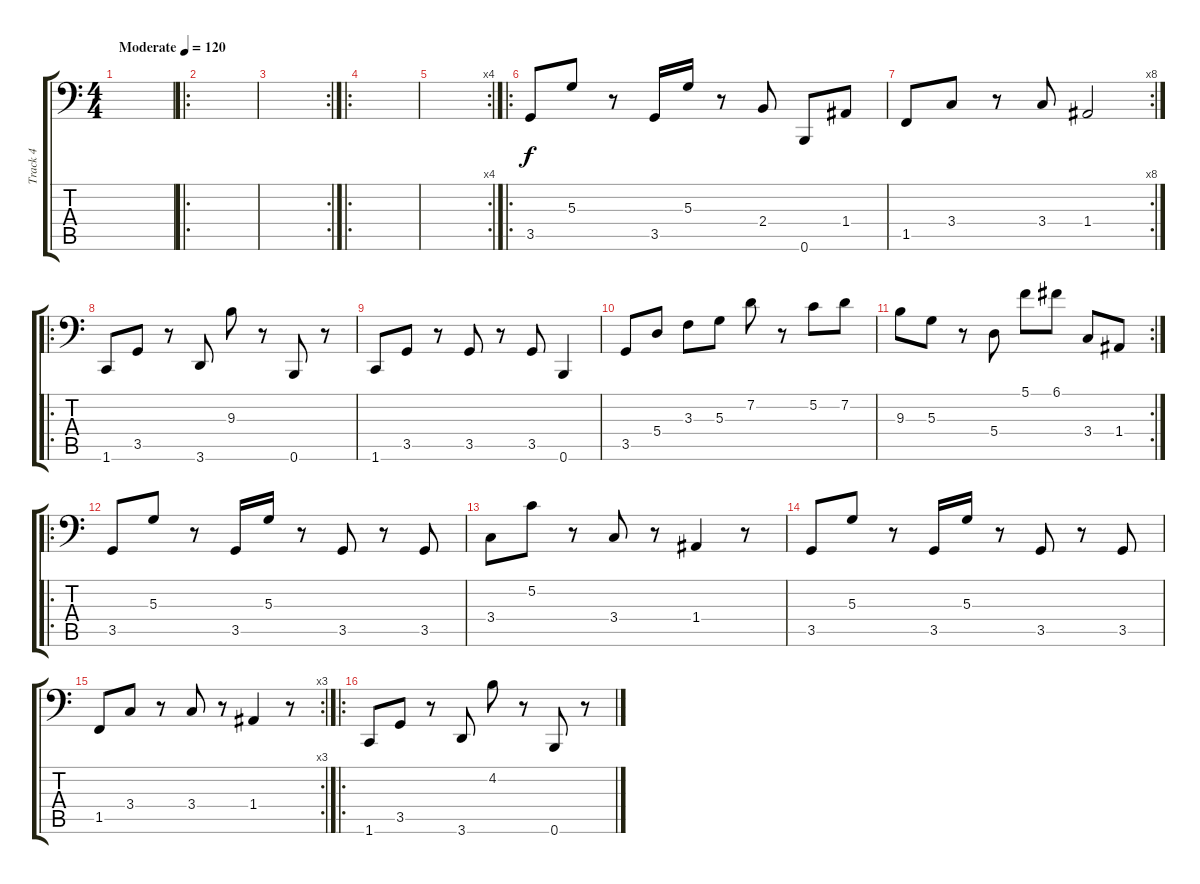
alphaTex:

\track ("Track 4" "Track 4") {instrument slapbass1}
\staff {score tabs}
\tuning (C3 G2 D2 A1 E1 B0) {hide}
\ts (4 4)
\tempo (120 "Moderate")
\clef f4
\ks c
|
\ro
|
\rc 2
|
\ro
|
\rc 4
|
\ro
3.5.8 5.3.8 r.8 3.5.16 5.3.16 r.8 2.4.8 0.6.8 1.4.8 |
\rc 8
1.5.8 3.4.8 r.8 3.4.8 1.4.2 |
\ro
1.6.8 3.5.8 r.8 3.6.8 9.3.8 r.8 0.6.8 r.8 |
1.6.8 3.5.8 r.8 3.5.8 r.8 3.5.8 0.6.4 |
3.5.8 5.4.8 3.3.8 5.3.8 7.2.8 r.8 5.2.8 7.2.8 |
\rc 2
9.3.8 5.3.8 r.8 5.4.8 5.1.8 6.1.8 3.4.8 1.4.8 |
\ro
3.5.8 5.3.8 r.8 3.5.16 5.3.16 r.8 3.5.8 r.8 3.5.8 |
3.4.8 5.2.8 r.8 3.4.8 r.8 1.4.4 r.8 |
3.5.8 5.3.8 r.8 3.5.16 5.3.16 r.8 3.5.8 r.8 3.5.8 |
\rc 3
1.5.8 3.4.8 r.8 3.4.8 r.8 1.4.4 r.8 |
\ro
1.6.8 3.5.8 r.8 3.6.8 4.2.8 r.8 0.6.8 r.8
